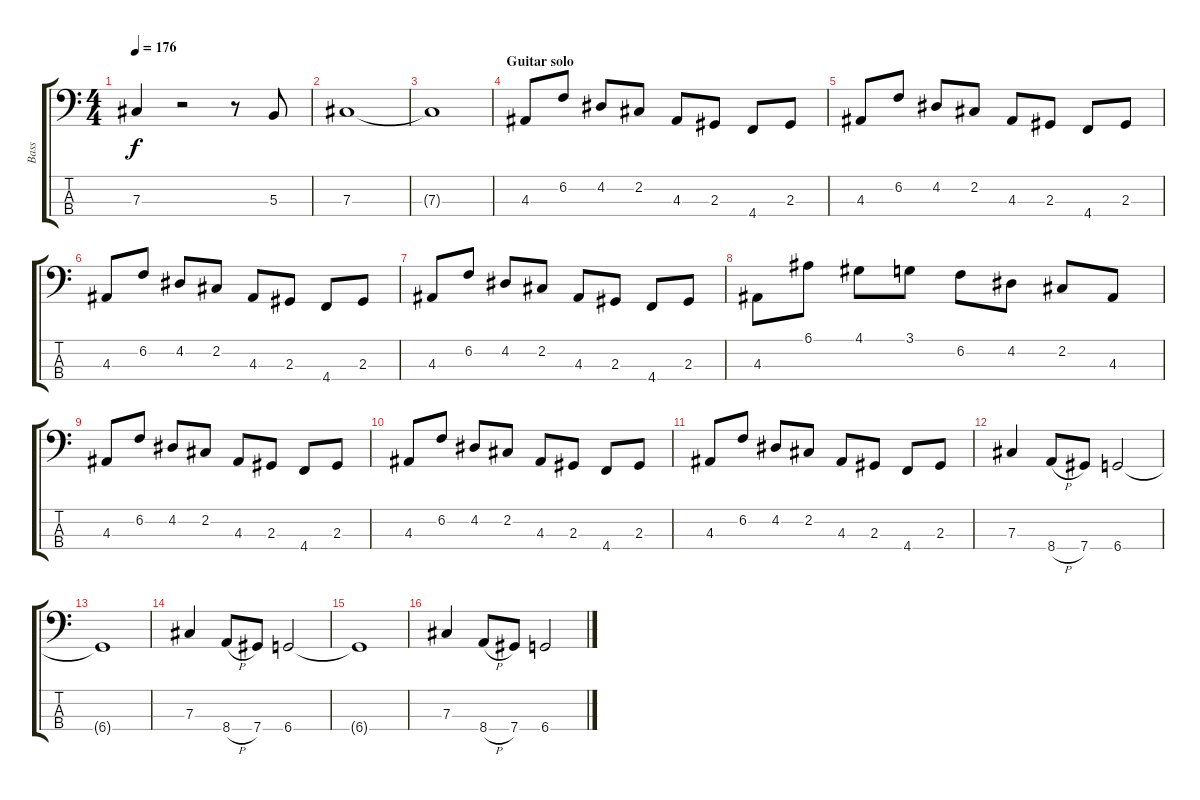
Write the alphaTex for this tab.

\track ("Bass" "Bass") {instrument electricbassfinger}
\staff {score tabs}
\tuning (E2 B1 Gb1 Db1) {hide}
\ts (4 4)
\tempo 176
\clef f4
\ks c
7.3.4{dy f} r.2 r.8 5.3.8 |
7.3.1 |
7.3{t}.1 |
\section ("" "Guitar solo")
4.3.8 6.2.8 4.2.8 2.2.8 4.3.8 2.3.8 4.4.8 2.3.8 |
4.3.8 6.2.8 4.2.8 2.2.8 4.3.8 2.3.8 4.4.8 2.3.8 |
4.3.8 6.2.8 4.2.8 2.2.8 4.3.8 2.3.8 4.4.8 2.3.8 |
4.3.8 6.2.8 4.2.8 2.2.8 4.3.8 2.3.8 4.4.8 2.3.8 |
4.3.8 6.1.8 4.1.8 3.1.8 6.2.8 4.2.8 2.2.8 4.3.8 |
4.3.8 6.2.8 4.2.8 2.2.8 4.3.8 2.3.8 4.4.8 2.3.8 |
4.3.8 6.2.8 4.2.8 2.2.8 4.3.8 2.3.8 4.4.8 2.3.8 |
4.3.8 6.2.8 4.2.8 2.2.8 4.3.8 2.3.8 4.4.8 2.3.8 |
7.3.4 8.4{h}.8 7.4.8 6.4.2 |
6.4{t}.1 |
7.3.4 8.4{h}.8 7.4.8 6.4.2 |
6.4{t}.1 |
7.3.4 8.4{h}.8 7.4.8 6.4.2
